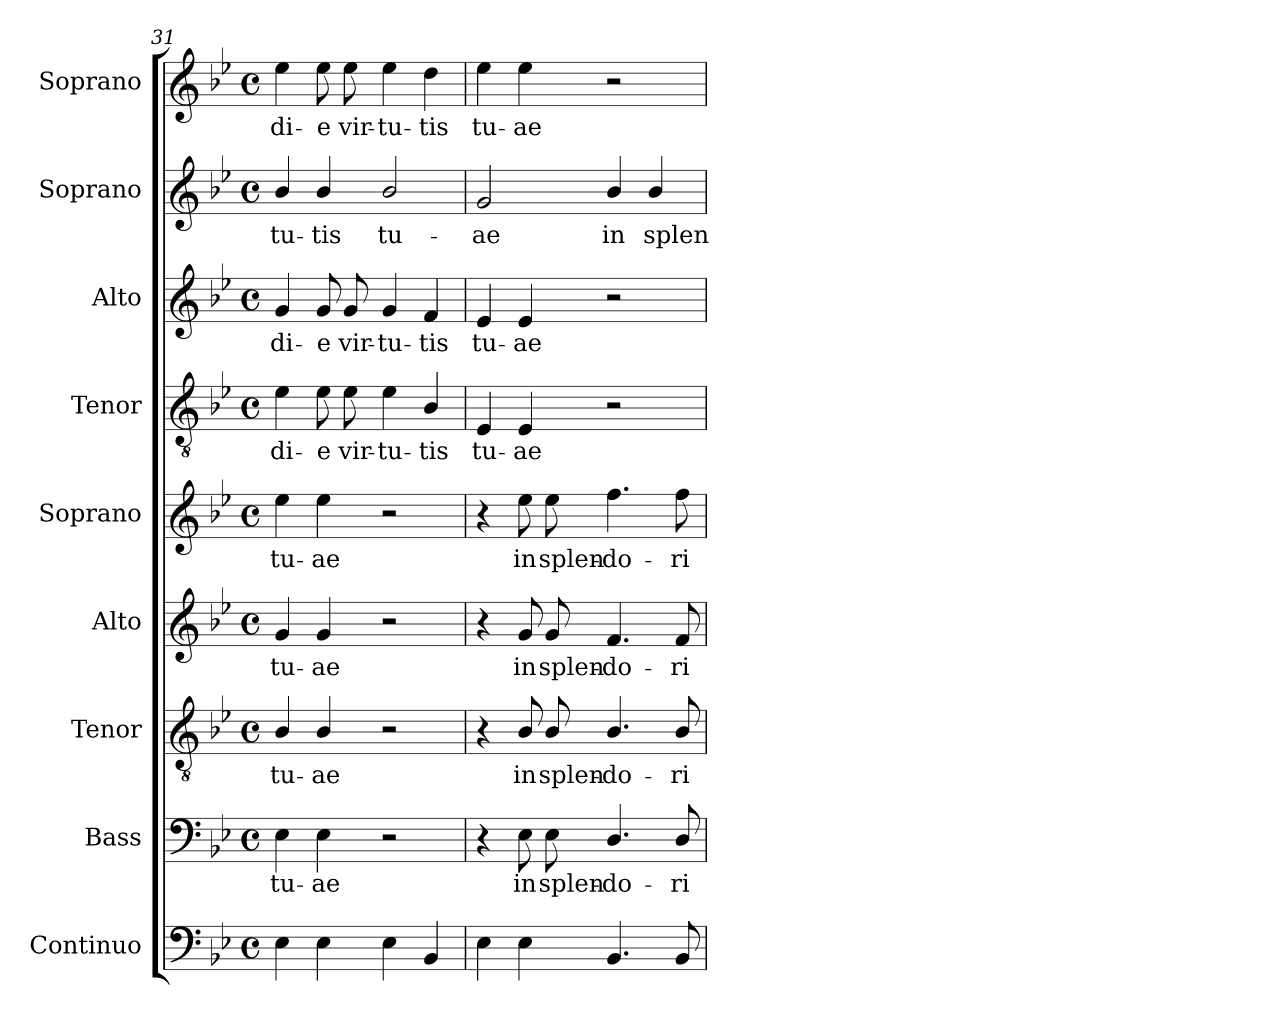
**kern	**kern	**text	**kern	**text	**kern	**text	**kern	**text	**kern	**text	**kern	**text	**kern	**text	**kern	**text
*part9	*part8	*part8	*part7	*part7	*part6	*part6	*part5	*part5	*part4	*part4	*part3	*part3	*part2	*part2	*part1	*part1
*staff9	*staff8	*staff8	*staff7	*staff7	*staff6	*staff6	*staff5	*staff5	*staff4	*staff4	*staff3	*staff3	*staff2	*staff2	*staff1	*staff1
*I"Continuo	*I"Bass	*	*I"Tenor	*	*I"Alto	*	*I"Soprano	*	*I"Tenor	*	*I"Alto	*	*I"Soprano	*	*I"Soprano	*
*I'Cont.	*I'B.	*	*I'T.	*	*I'A.	*	*I'S.	*	*I'T.	*	*I'A.	*	*I'S.	*	*I'S.	*
*clefF4	*clefF4	*	*clefGv2	*	*clefG2	*	*clefG2	*	*clefGv2	*	*clefG2	*	*clefG2	*	*clefG2	*
*	*	*	*ITrd7c12	*	*	*	*	*	*ITrd7c12	*	*	*	*	*	*	*
*k[b-e-]	*k[b-e-]	*	*k[b-e-]	*	*k[b-e-]	*	*k[b-e-]	*	*k[b-e-]	*	*k[b-e-]	*	*k[b-e-]	*	*k[b-e-]	*
*B-:	*B-:	*	*B-:	*	*B-:	*	*B-:	*	*B-:	*	*B-:	*	*B-:	*	*B-:	*
*M4/4	*M4/4	*	*M4/4	*	*M4/4	*	*M4/4	*	*M4/4	*	*M4/4	*	*M4/4	*	*M4/4	*
*met(c)	*met(c)	*	*met(c)	*	*met(c)	*	*met(c)	*	*met(c)	*	*met(c)	*	*met(c)	*	*met(c)	*
=31	=31	=31	=31	=31	=31	=31	=31	=31	=31	=31	=31	=31	=31	=31	=31	=31
!	!	!LO:LY:b:color=#000000	!	!	!	!	!	!	!	!	!	!	!	!	!	!
!	!	!	!	!LO:LY:b:color=#000000	!	!	!	!	!	!	!	!	!	!	!	!
!	!	!	!	!	!	!LO:LY:b:color=#000000	!	!	!	!	!	!	!	!	!	!
!	!	!	!	!	!	!	!	!LO:LY:b:color=#000000	!	!	!	!	!	!	!	!
!	!	!	!	!	!	!	!	!	!	!LO:LY:b:color=#000000	!	!	!	!	!	!
!	!	!	!	!	!	!	!	!	!	!	!	!LO:LY:b:color=#000000	!	!	!	!
!	!	!	!	!	!	!	!	!	!	!	!	!	!	!LO:LY:b:color=#000000	!	!
!	!	!	!	!	!	!	!	!	!	!	!	!	!	!	!	!LO:LY:b:color=#000000
4E-i\	4E-i\	tu-	4BB-i/	tu-	4gi/	tu-	4ee-i\	tu-	4E-i\	di-	4gi/	di-	4b-i/	-tu-	4ee-i\	di-
!	!	!LO:LY:b:color=#000000	!	!	!	!	!	!	!	!	!	!	!	!	!	!
!	!	!	!	!LO:LY:b:color=#000000	!	!	!	!	!	!	!	!	!	!	!	!
!	!	!	!	!	!	!LO:LY:b:color=#000000	!	!	!	!	!	!	!	!	!	!
!	!	!	!	!	!	!	!	!LO:LY:b:color=#000000	!	!	!	!	!	!	!	!
!	!	!	!	!	!	!	!	!	!	!LO:LY:b:color=#000000	!	!	!	!	!	!
!	!	!	!	!	!	!	!	!	!	!	!	!LO:LY:b:color=#000000	!	!	!	!
!	!	!	!	!	!	!	!	!	!	!	!	!	!	!LO:LY:b:color=#000000	!	!
!	!	!	!	!	!	!	!	!	!	!	!	!	!	!	!	!LO:LY:b:color=#000000
4E-i\	4E-i\	-ae	4BB-i/	-ae	4gi/	-ae	4ee-i\	-ae	8E-i\	-e	8gi/	-e	4b-i/	-tis	8ee-i\	-e
!	!	!	!	!	!	!	!	!	!	!LO:LY:b:color=#000000	!	!	!	!	!	!
!	!	!	!	!	!	!	!	!	!	!	!	!LO:LY:b:color=#000000	!	!	!	!
!	!	!	!	!	!	!	!	!	!	!	!	!	!	!	!	!LO:LY:b:color=#000000
.	.	.	.	.	.	.	.	.	8E-i\	vir-	8gi/	vir-	.	.	8ee-i\	vir-
!	!	!	!	!	!	!	!	!	!	!LO:LY:b:color=#000000	!	!	!	!	!	!
!	!	!	!	!	!	!	!	!	!	!	!	!LO:LY:b:color=#000000	!	!	!	!
!	!	!	!	!	!	!	!	!	!	!	!	!	!	!LO:LY:b:color=#000000	!	!
!	!	!	!	!	!	!	!	!	!	!	!	!	!	!	!	!LO:LY:b:color=#000000
4E-i\	2r	.	2r	.	2r	.	2r	.	4E-i\	-tu-	4gi/	-tu-	2b-i/	tu-	4ee-i\	-tu-
!	!	!	!	!	!	!	!	!	!	!LO:LY:b:color=#000000	!	!	!	!	!	!
!	!	!	!	!	!	!	!	!	!	!	!	!LO:LY:b:color=#000000	!	!	!	!
!	!	!	!	!	!	!	!	!	!	!	!	!	!	!	!	!LO:LY:b:color=#000000
4BB-i/	.	.	.	.	.	.	.	.	4BB-i/	-tis	4fi/	-tis	.	.	4ddi\	-tis
=32	=32	=32	=32	=32	=32	=32	=32	=32	=32	=32	=32	=32	=32	=32	=32	=32
!	!	!	!	!	!	!	!	!	!	!LO:LY:b:color=#000000	!	!	!	!	!	!
!	!	!	!	!	!	!	!	!	!	!	!	!LO:LY:b:color=#000000	!	!	!	!
!	!	!	!	!	!	!	!	!	!	!	!	!	!	!LO:LY:b:color=#000000	!	!
!	!	!	!	!	!	!	!	!	!	!	!	!	!	!	!	!LO:LY:b:color=#000000
4E-i\	4r	.	4r	.	4r	.	4r	.	4EE-i/	tu-	4e-i/	tu-	2gi/	-ae	4ee-i\	tu-
!	!	!LO:LY:b:color=#000000	!	!	!	!	!	!	!	!	!	!	!	!	!	!
!	!	!	!	!LO:LY:b:color=#000000	!	!	!	!	!	!	!	!	!	!	!	!
!	!	!	!	!	!	!LO:LY:b:color=#000000	!	!	!	!	!	!	!	!	!	!
!	!	!	!	!	!	!	!	!LO:LY:b:color=#000000	!	!	!	!	!	!	!	!
!	!	!	!	!	!	!	!	!	!	!LO:LY:b:color=#000000	!	!	!	!	!	!
!	!	!	!	!	!	!	!	!	!	!	!	!LO:LY:b:color=#000000	!	!	!	!
!	!	!	!	!	!	!	!	!	!	!	!	!	!	!	!	!LO:LY:b:color=#000000
4E-i\	8E-i\	in	8BB-i/	in	8gi/	in	8ee-i\	in	4EE-i/	-ae	4e-i/	-ae	.	.	4ee-i\	-ae
!	!	!LO:LY:b:color=#000000	!	!	!	!	!	!	!	!	!	!	!	!	!	!
!	!	!	!	!LO:LY:b:color=#000000	!	!	!	!	!	!	!	!	!	!	!	!
!	!	!	!	!	!	!LO:LY:b:color=#000000	!	!	!	!	!	!	!	!	!	!
!	!	!	!	!	!	!	!	!LO:LY:b:color=#000000	!	!	!	!	!	!	!	!
.	8E-i\	splen-	8BB-i/	splen-	8gi/	splen-	8ee-i\	splen-	.	.	.	.	.	.	.	.
!	!	!LO:LY:b:color=#000000	!	!	!	!	!	!	!	!	!	!	!	!	!	!
!	!	!	!	!LO:LY:b:color=#000000	!	!	!	!	!	!	!	!	!	!	!	!
!	!	!	!	!	!	!LO:LY:b:color=#000000	!	!	!	!	!	!	!	!	!	!
!	!	!	!	!	!	!	!	!LO:LY:b:color=#000000	!	!	!	!	!	!	!	!
!	!	!	!	!	!	!	!	!	!	!	!	!	!	!LO:LY:b:color=#000000	!	!
4.BB-i/	4.Di/	-do-	4.BB-i/	-do-	4.fi/	-do-	4.ffi\	-do-	2r	.	2r	.	4b-i/	in	2r	.
!	!	!	!	!	!	!	!	!	!	!	!	!	!	!LO:LY:b:color=#000000	!	!
.	.	.	.	.	.	.	.	.	.	.	.	.	4b-i/	splen-	.	.
!	!	!LO:LY:b:color=#000000	!	!	!	!	!	!	!	!	!	!	!	!	!	!
!	!	!	!	!LO:LY:b:color=#000000	!	!	!	!	!	!	!	!	!	!	!	!
!	!	!	!	!	!	!LO:LY:b:color=#000000	!	!	!	!	!	!	!	!	!	!
!	!	!	!	!	!	!	!	!LO:LY:b:color=#000000	!	!	!	!	!	!	!	!
8BB-i/	8Di/	-ri-	8BB-i/	-ri-	8fi/	-ri-	8ffi\	-ri-	.	.	.	.	.	.	.	.
=	=	=	=	=	=	=	=	=	=	=	=	=	=	=	=	=
*-	*-	*-	*-	*-	*-	*-	*-	*-	*-	*-	*-	*-	*-	*-	*-	*-
